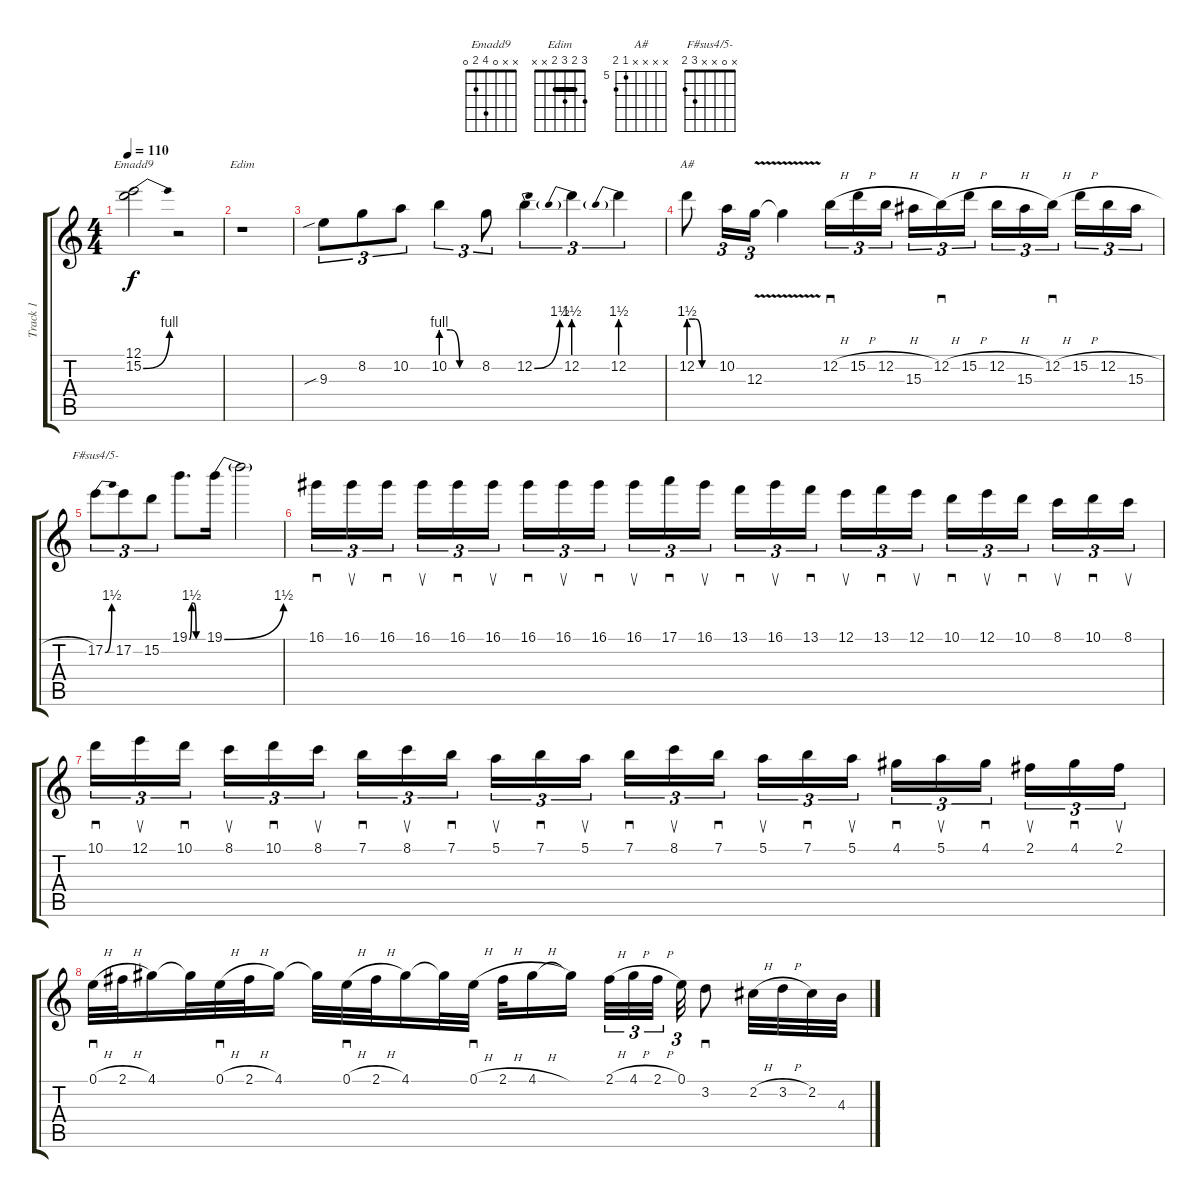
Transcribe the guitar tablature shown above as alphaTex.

\track ("Track 1" "Track 1") {instrument acousticguitarsteel}
\staff {score tabs}
\tuning (E4 B3 G3 D3 A2 E2) {hide}
\chord ("Emadd9" x x 0 4 2 0)
\chord ("Edim" 3 2 3 2 x x) {barre 2}
\chord ("A#" x x x x 5 6) {firstfret 5}
\chord ("F#sus4/5-" x 0 x x 3 2)
\ts (4 4)
\tempo 110
\clef g2
\ks c
(12.1 15.2{be (bend 0 0 60 4)}).2{ch "Emadd9" dy f} r.2 |
r.1{ch "Edim"} |
9.3{sib}.8{tu (3 2)} 8.2.8{tu (3 2)} 10.2.8{tu (3 2)} 10.2{be (custom 0 4 15 4 30 0 60 0)}.4{tu (3 2)} 8.2.8{tu (3 2)} 12.2{be (bend 0 0 60 6)}.4{tu (3 2)} 12.2{be (prebend 0 6 60 6)}.4{tu (3 2)} 12.2{be (prebend 0 6 60 6)}.4{tu (3 2)} |
12.2{be (custom 0 6 15 6 30 0 60 0)}.8{ch "A#"} 10.2.16{tu (3 2)} 12.3{v}.16{tu (3 2)} 12.3{t}.4 12.2{h}.16{sd tu (3 2)} 15.2{h}.16{tu (3 2)} 12.2{h}.16{tu (3 2) beam splitsecondary} 15.3.16{tu (3 2)} 12.2{h}.16{sd tu (3 2)} 15.2{h}.16{tu (3 2) beam splitsecondary} 12.2{h}.16{tu (3 2)} 15.3.16{tu (3 2)} 12.2{h}.16{sd tu (3 2) beam splitsecondary} 15.2{h}.16{tu (3 2)} 12.2{h}.16{tu (3 2)} 15.3.16{tu (3 2)} |
17.2{be (bend 0 0 60 6)}.8{tu (3 2) ch "F#sus4/5-"} 17.2.8{tu (3 2)} 15.2.8{tu (3 2)} 19.1{be (custom 0 0 10 6 20 6 30 0 60 0)}.8{d} 19.1{be (bend 0 0 60 6)}.16 19.1{t}.2 |
16.1.16{sd tu (3 2)} 16.1.16{su tu (3 2)} 16.1.16{sd tu (3 2) beam splitsecondary} 16.1.16{su tu (3 2)} 16.1.16{sd tu (3 2)} 16.1.16{su tu (3 2)} 16.1.16{sd tu (3 2)} 16.1.16{su tu (3 2)} 16.1.16{sd tu (3 2) beam splitsecondary} 16.1.16{su tu (3 2)} 17.1.16{sd tu (3 2)} 16.1.16{su tu (3 2)} 13.1.16{sd tu (3 2)} 16.1.16{su tu (3 2)} 13.1.16{sd tu (3 2) beam splitsecondary} 12.1.16{su tu (3 2)} 13.1.16{sd tu (3 2)} 12.1.16{su tu (3 2)} 10.1.16{sd tu (3 2)} 12.1.16{su tu (3 2)} 10.1.16{sd tu (3 2) beam splitsecondary} 8.1.16{su tu (3 2)} 10.1.16{sd tu (3 2)} 8.1.16{su tu (3 2)} |
10.1.16{sd tu (3 2)} 12.1.16{su tu (3 2)} 10.1.16{sd tu (3 2) beam splitsecondary} 8.1.16{su tu (3 2)} 10.1.16{sd tu (3 2)} 8.1.16{su tu (3 2)} 7.1.16{sd tu (3 2)} 8.1.16{su tu (3 2)} 7.1.16{sd tu (3 2) beam splitsecondary} 5.1.16{su tu (3 2)} 7.1.16{sd tu (3 2)} 5.1.16{su tu (3 2)} 7.1.16{sd tu (3 2)} 8.1.16{su tu (3 2)} 7.1.16{sd tu (3 2) beam splitsecondary} 5.1.16{su tu (3 2)} 7.1.16{sd tu (3 2)} 5.1.16{su tu (3 2)} 4.1.16{sd tu (3 2)} 5.1.16{su tu (3 2)} 4.1.16{sd tu (3 2) beam splitsecondary} 2.1.16{su tu (3 2)} 4.1.16{sd tu (3 2)} 2.1.16{su tu (3 2)} |
0.1{h}.32{sd} 2.1{h}.32 4.1.16 4.1{t}.32 0.1{h}.32{sd} 2.1{h}.32 4.1.16 4.1{t}.32 0.1{h}.32{sd} 2.1{h}.32 4.1.16 4.1{t}.32 0.1{h}.32{sd} 2.1{h}.32 4.1{h}.16 4.1{t}.16{beam splitsecondary} 2.1{h}.32{tu (3 2)} 4.1{h}.32{tu (3 2)} 2.1{h}.32{tu (3 2) beam splitsecondary} 0.1.32{tu (3 2)} 3.2.8{sd} 2.2{h}.32 3.2{h}.32 2.2.32 4.3.32
